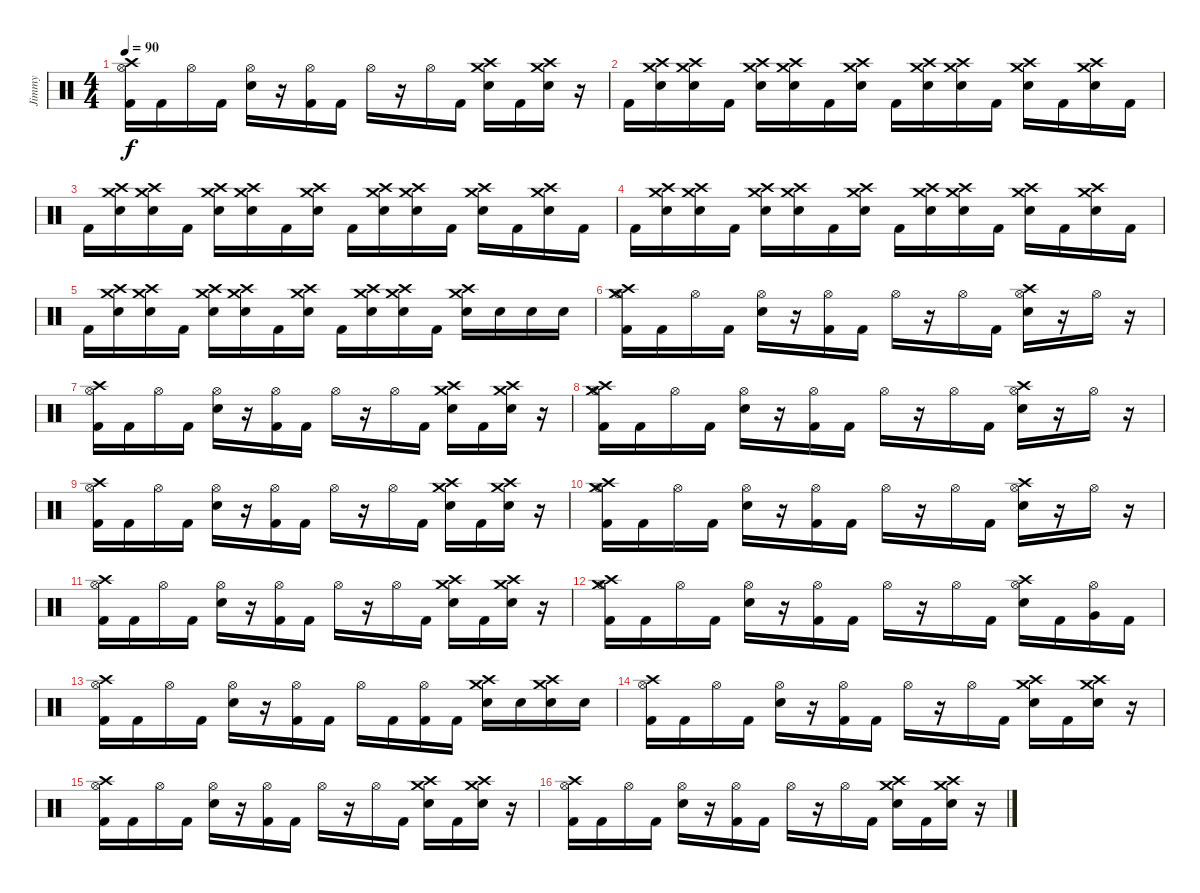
\track ("Jimmy" "Jimmy") {instrument percussion}
\staff {score}
\articulation defaults
\ts (4 4)
\tempo 90
\clef neutral
\ks c
("Kick (hit) 2" "Hi-Hat (open)" "Crash high (hit)").16{dy f} "Kick (hit) 2".16 "Hi-Hat (open)".16 "Kick (hit) 2".16 ("Snare (hit) 2" "Hi-Hat (open)").16 r.16 ("Kick (hit) 2" "Hi-Hat (open)").16 "Kick (hit) 2".16 "Hi-Hat (open)".16 r.16 "Hi-Hat (open)".16 "Kick (hit) 2".16 ("Snare (hit) 2" "Crash high (hit)" "Crash medium (hit)").16 "Kick (hit) 2".16 ("Snare (hit) 2" "Crash high (hit)" "Crash medium (hit)").16 r.16 |
"Kick (hit) 2".16 ("Snare (hit) 2" "Crash high (hit)" "Crash medium (hit)").16 ("Snare (hit) 2" "Crash high (hit)" "Crash medium (hit)").16 "Kick (hit) 2".16 ("Snare (hit) 2" "Crash high (hit)" "Crash medium (hit)").16 ("Snare (hit) 2" "Crash high (hit)" "Crash medium (hit)").16 "Kick (hit) 2".16 ("Snare (hit) 2" "Crash high (hit)" "Crash medium (hit)").16 "Kick (hit) 2".16 ("Snare (hit) 2" "Crash high (hit)" "Crash medium (hit)").16 ("Snare (hit) 2" "Crash high (hit)" "Crash medium (hit)").16 "Kick (hit) 2".16 ("Snare (hit) 2" "Crash high (hit)" "Crash medium (hit)").16 "Kick (hit) 2".16 ("Snare (hit) 2" "Crash high (hit)" "Crash medium (hit)").16 "Kick (hit) 2".16 |
"Kick (hit) 2".16 ("Snare (hit) 2" "Crash high (hit)" "Crash medium (hit)").16 ("Snare (hit) 2" "Crash high (hit)" "Crash medium (hit)").16 "Kick (hit) 2".16 ("Snare (hit) 2" "Crash high (hit)" "Crash medium (hit)").16 ("Snare (hit) 2" "Crash high (hit)" "Crash medium (hit)").16 "Kick (hit) 2".16 ("Snare (hit) 2" "Crash high (hit)" "Crash medium (hit)").16 "Kick (hit) 2".16 ("Snare (hit) 2" "Crash high (hit)" "Crash medium (hit)").16 ("Snare (hit) 2" "Crash high (hit)" "Crash medium (hit)").16 "Kick (hit) 2".16 ("Snare (hit) 2" "Crash high (hit)" "Crash medium (hit)").16 "Kick (hit) 2".16 ("Snare (hit) 2" "Crash high (hit)" "Crash medium (hit)").16 "Kick (hit) 2".16 |
"Kick (hit) 2".16 ("Snare (hit) 2" "Crash high (hit)" "Crash medium (hit)").16 ("Snare (hit) 2" "Crash high (hit)" "Crash medium (hit)").16 "Kick (hit) 2".16 ("Snare (hit) 2" "Crash high (hit)" "Crash medium (hit)").16 ("Snare (hit) 2" "Crash high (hit)" "Crash medium (hit)").16 "Kick (hit) 2".16 ("Snare (hit) 2" "Crash high (hit)" "Crash medium (hit)").16 "Kick (hit) 2".16 ("Snare (hit) 2" "Crash high (hit)" "Crash medium (hit)").16 ("Snare (hit) 2" "Crash high (hit)" "Crash medium (hit)").16 "Kick (hit) 2".16 ("Snare (hit) 2" "Crash high (hit)" "Crash medium (hit)").16 "Kick (hit) 2".16 ("Snare (hit) 2" "Crash high (hit)" "Crash medium (hit)").16 "Kick (hit) 2".16 |
"Kick (hit) 2".16 ("Snare (hit) 2" "Crash high (hit)" "Crash medium (hit)").16 ("Snare (hit) 2" "Crash high (hit)" "Crash medium (hit)").16 "Kick (hit) 2".16 ("Snare (hit) 2" "Crash high (hit)" "Crash medium (hit)").16 ("Snare (hit) 2" "Crash high (hit)" "Crash medium (hit)").16 "Kick (hit) 2".16 ("Snare (hit) 2" "Crash high (hit)" "Crash medium (hit)").16 "Kick (hit) 2".16 ("Snare (hit) 2" "Crash high (hit)" "Crash medium (hit)").16 ("Snare (hit) 2" "Crash high (hit)" "Crash medium (hit)").16 "Kick (hit) 2".16 ("Snare (hit) 2" "Crash high (hit)" "Crash medium (hit)").16 "Snare (hit) 2".16 "Snare (hit) 2".16 "Snare (hit) 2".16 |
("Kick (hit) 2" "Hi-Hat (open)" "Crash high (hit)" "Crash medium (hit)").16 "Kick (hit) 2".16 "Hi-Hat (open)".16 "Kick (hit) 2".16 ("Snare (hit) 2" "Hi-Hat (open)").16 r.16 ("Kick (hit) 2" "Hi-Hat (open)").16 "Kick (hit) 2".16 "Hi-Hat (open)".16 r.16 "Hi-Hat (open)".16 "Kick (hit) 2".16 ("Snare (hit) 2" "Hi-Hat (open)" "Crash high (hit)").16 r.16 "Hi-Hat (open)".16 r.16 |
("Kick (hit) 2" "Hi-Hat (open)" "Crash high (hit)").16 "Kick (hit) 2".16 "Hi-Hat (open)".16 "Kick (hit) 2".16 ("Snare (hit) 2" "Hi-Hat (open)").16 r.16 ("Kick (hit) 2" "Hi-Hat (open)").16 "Kick (hit) 2".16 "Hi-Hat (open)".16 r.16 "Hi-Hat (open)".16 "Kick (hit) 2".16 ("Snare (hit) 2" "Crash high (hit)" "Crash medium (hit)").16 "Kick (hit) 2".16 ("Snare (hit) 2" "Crash high (hit)" "Crash medium (hit)").16 r.16 |
("Kick (hit) 2" "Hi-Hat (open)" "Crash high (hit)" "Crash medium (hit)").16 "Kick (hit) 2".16 "Hi-Hat (open)".16 "Kick (hit) 2".16 ("Snare (hit) 2" "Hi-Hat (open)").16 r.16 ("Kick (hit) 2" "Hi-Hat (open)").16 "Kick (hit) 2".16 "Hi-Hat (open)".16 r.16 "Hi-Hat (open)".16 "Kick (hit) 2".16 ("Snare (hit) 2" "Hi-Hat (open)" "Crash high (hit)").16 r.16 "Hi-Hat (open)".16 r.16 |
("Kick (hit) 2" "Hi-Hat (open)" "Crash high (hit)").16 "Kick (hit) 2".16 "Hi-Hat (open)".16 "Kick (hit) 2".16 ("Snare (hit) 2" "Hi-Hat (open)").16 r.16 ("Kick (hit) 2" "Hi-Hat (open)").16 "Kick (hit) 2".16 "Hi-Hat (open)".16 r.16 "Hi-Hat (open)".16 "Kick (hit) 2".16 ("Snare (hit) 2" "Crash high (hit)" "Crash medium (hit)").16 "Kick (hit) 2".16 ("Snare (hit) 2" "Crash high (hit)" "Crash medium (hit)").16 r.16 |
("Kick (hit) 2" "Hi-Hat (open)" "Crash high (hit)" "Crash medium (hit)").16 "Kick (hit) 2".16 "Hi-Hat (open)".16 "Kick (hit) 2".16 ("Snare (hit) 2" "Hi-Hat (open)").16 r.16 ("Kick (hit) 2" "Hi-Hat (open)").16 "Kick (hit) 2".16 "Hi-Hat (open)".16 r.16 "Hi-Hat (open)".16 "Kick (hit) 2".16 ("Snare (hit) 2" "Hi-Hat (open)" "Crash high (hit)").16 r.16 "Hi-Hat (open)".16 r.16 |
("Kick (hit) 2" "Hi-Hat (open)" "Crash high (hit)").16 "Kick (hit) 2".16 "Hi-Hat (open)".16 "Kick (hit) 2".16 ("Snare (hit) 2" "Hi-Hat (open)").16 r.16 ("Kick (hit) 2" "Hi-Hat (open)").16 "Kick (hit) 2".16 "Hi-Hat (open)".16 r.16 "Hi-Hat (open)".16 "Kick (hit) 2".16 ("Snare (hit) 2" "Crash high (hit)" "Crash medium (hit)").16 "Kick (hit) 2".16 ("Snare (hit) 2" "Crash high (hit)" "Crash medium (hit)").16 r.16 |
("Kick (hit) 2" "Hi-Hat (open)" "Crash high (hit)" "Crash medium (hit)").16 "Kick (hit) 2".16 "Hi-Hat (open)".16 "Kick (hit) 2".16 ("Snare (hit) 2" "Hi-Hat (open)").16 r.16 ("Kick (hit) 2" "Hi-Hat (open)").16 "Kick (hit) 2".16 "Hi-Hat (open)".16 r.16 "Hi-Hat (open)".16 "Kick (hit) 2".16 ("Snare (hit) 2" "Hi-Hat (open)" "Crash high (hit)").16 "Kick (hit) 2".16 ("Very Low Tom (hit)" "Hi-Hat (open)").16 "Kick (hit) 2".16 |
("Kick (hit) 2" "Hi-Hat (open)" "Crash high (hit)").16 "Kick (hit) 2".16 "Hi-Hat (open)".16 "Kick (hit) 2".16 ("Snare (hit) 2" "Hi-Hat (open)").16 r.16 ("Kick (hit) 2" "Hi-Hat (open)").16 "Kick (hit) 2".16 "Hi-Hat (open)".16 "Kick (hit) 2".16 ("Kick (hit) 2" "Hi-Hat (open)").16 "Kick (hit) 2".16 ("Snare (hit) 2" "Crash high (hit)" "Crash medium (hit)").16 "Snare (hit) 2".16 ("Snare (hit) 2" "Crash high (hit)" "Crash medium (hit)").16 "Snare (hit) 2".16 |
("Kick (hit) 2" "Hi-Hat (open)" "Crash high (hit)").16 "Kick (hit) 2".16 "Hi-Hat (open)".16 "Kick (hit) 2".16 ("Snare (hit) 2" "Hi-Hat (open)").16 r.16 ("Kick (hit) 2" "Hi-Hat (open)").16 "Kick (hit) 2".16 "Hi-Hat (open)".16 r.16 "Hi-Hat (open)".16 "Kick (hit) 2".16 ("Snare (hit) 2" "Crash high (hit)" "Crash medium (hit)").16 "Kick (hit) 2".16 ("Snare (hit) 2" "Crash high (hit)" "Crash medium (hit)").16 r.16 |
("Kick (hit) 2" "Hi-Hat (open)" "Crash high (hit)").16 "Kick (hit) 2".16 "Hi-Hat (open)".16 "Kick (hit) 2".16 ("Snare (hit) 2" "Hi-Hat (open)").16 r.16 ("Kick (hit) 2" "Hi-Hat (open)").16 "Kick (hit) 2".16 "Hi-Hat (open)".16 r.16 "Hi-Hat (open)".16 "Kick (hit) 2".16 ("Snare (hit) 2" "Crash high (hit)" "Crash medium (hit)").16 "Kick (hit) 2".16 ("Snare (hit) 2" "Crash high (hit)" "Crash medium (hit)").16 r.16 |
("Kick (hit) 2" "Hi-Hat (open)" "Crash high (hit)").16 "Kick (hit) 2".16 "Hi-Hat (open)".16 "Kick (hit) 2".16 ("Snare (hit) 2" "Hi-Hat (open)").16 r.16 ("Kick (hit) 2" "Hi-Hat (open)").16 "Kick (hit) 2".16 "Hi-Hat (open)".16 r.16 "Hi-Hat (open)".16 "Kick (hit) 2".16 ("Snare (hit) 2" "Crash high (hit)" "Crash medium (hit)").16 "Kick (hit) 2".16 ("Snare (hit) 2" "Crash high (hit)" "Crash medium (hit)").16 r.16
